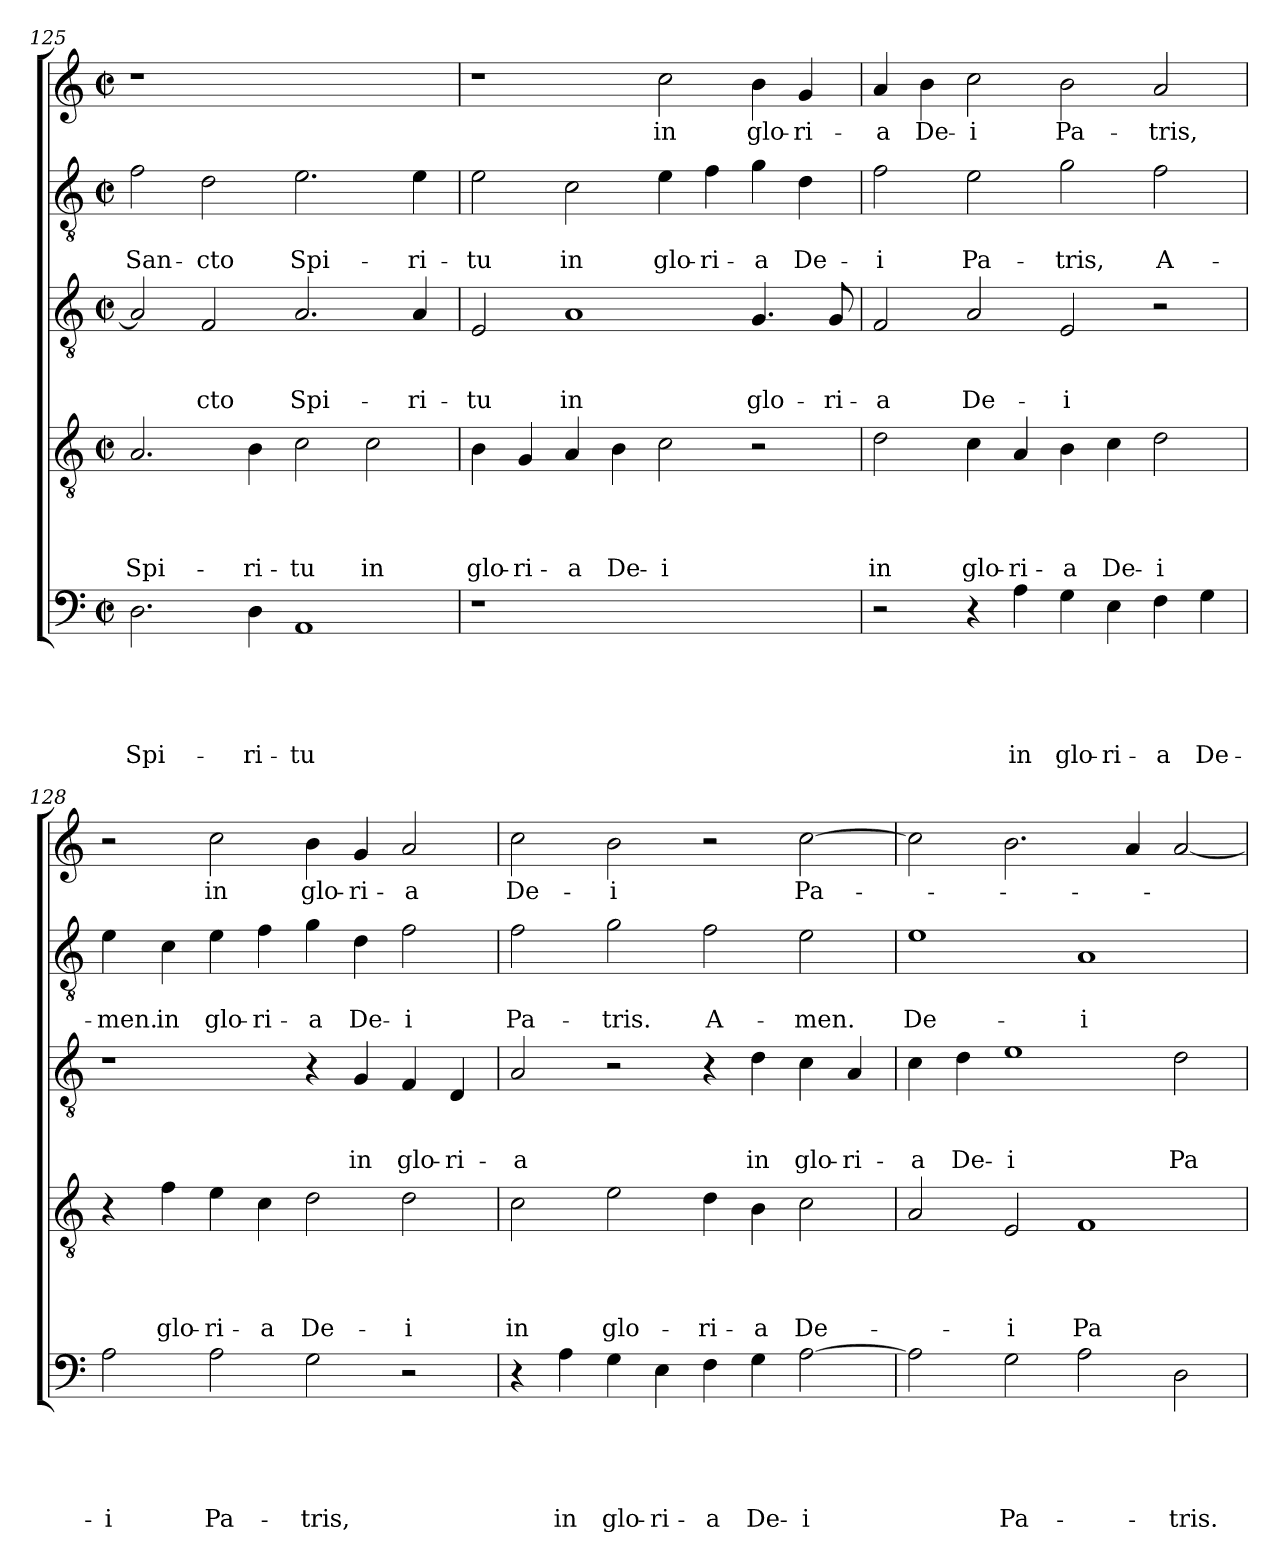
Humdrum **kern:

**kern	**text	**text	**text	**text	**text	**kern	**text	**text	**text	**text	**kern	**text	**text	**text	**kern	**text	**text	**kern	**text
*part5	*part5	*part5	*part5	*part5	*part5	*part4	*part4	*part4	*part4	*part4	*part3	*part3	*part3	*part3	*part2	*part2	*part2	*part1	*part1
*staff5	*staff5	*staff5	*staff5	*staff5	*staff5	*staff4	*staff4	*staff4	*staff4	*staff4	*staff3	*staff3	*staff3	*staff3	*staff2	*staff2	*staff2	*staff1	*staff1
*clefF4	*	*	*	*	*	*clefGv2	*	*	*	*	*clefGv2	*	*	*	*clefGv2	*	*	*clefG2	*
*k[]	*	*	*	*	*	*k[]	*	*	*	*	*k[]	*	*	*	*k[]	*	*	*k[]	*
*C:	*	*	*	*	*	*C:	*	*	*	*	*C:	*	*	*	*C:	*	*	*C:	*
*M2/2	*	*	*	*	*	*M2/2	*	*	*	*	*M2/2	*	*	*	*M2/2	*	*	*M2/2	*
*met(c|)	*	*	*	*	*	*met(c|)	*	*	*	*	*met(c|)	*	*	*	*met(c|)	*	*	*met(c|)	*
=125	=125	=125	=125	=125	=125	=125	=125	=125	=125	=125	=125	=125	=125	=125	=125	=125	=125	=125	=125
2.D\	.	.	.	.	Spi-	2.A/	.	.	.	Spi-	2A/]	.	.	.	2f\	.	San-	1r	.
.	.	.	.	.	.	.	.	.	.	.	2F/	.	.	-cto	2d\	.	-cto	.	.
4D\	.	.	.	.	-ri-	4B\	.	.	.	-ri-	.	.	.	.	.	.	.	.	.
1AA	.	.	.	.	-tu	2c\	.	.	.	-tu	2.A/	.	.	Spi-	2.e\	.	Spi-	1ryy	.
.	.	.	.	.	.	2c\	.	.	.	in	.	.	.	.	.	.	.	.	.
.	.	.	.	.	.	.	.	.	.	.	4A/	.	.	-ri-	4e\	.	-ri-	.	.
=126	=126	=126	=126	=126	=126	=126	=126	=126	=126	=126	=126	=126	=126	=126	=126	=126	=126	=126	=126
1r	.	.	.	.	.	4B\	.	.	.	glo-	2E/	.	.	-tu	2e\	.	-tu	1r	.
.	.	.	.	.	.	4G/	.	.	.	-ri-	.	.	.	.	.	.	.	.	.
.	.	.	.	.	.	4A/	.	.	.	-a	1A	.	.	in	2c\	.	in	.	.
.	.	.	.	.	.	4B\	.	.	.	De-	.	.	.	.	.	.	.	.	.
1ryy	.	.	.	.	.	2c\	.	.	.	-i	.	.	.	.	4e\	.	glo-	2cc\	in
.	.	.	.	.	.	.	.	.	.	.	.	.	.	.	4f\	.	-ri-	.	.
.	.	.	.	.	.	2r	.	.	.	.	4.G/	.	.	glo-	4g\	.	-a	4b\	glo-
.	.	.	.	.	.	.	.	.	.	.	.	.	.	.	4d\	.	De-	4g/	-ri-
.	.	.	.	.	.	.	.	.	.	.	8G/	.	.	-ri-	.	.	.	.	.
=127	=127	=127	=127	=127	=127	=127	=127	=127	=127	=127	=127	=127	=127	=127	=127	=127	=127	=127	=127
2r	.	.	.	.	.	2d\	.	.	.	in	2F/	.	.	-a	2f\	.	-i	4a/	-a
.	.	.	.	.	.	.	.	.	.	.	.	.	.	.	.	.	.	4b\	De-
4r	.	.	.	.	.	4c\	.	.	.	glo-	2A/	.	.	De-	2e\	.	Pa-	2cc\	-i
4A\	.	.	.	.	in	4A/	.	.	.	-ri-	.	.	.	.	.	.	.	.	.
4G\	.	.	.	.	glo-	4B\	.	.	.	-a	2E/	.	.	-i	2g\	.	-tris,	2b\	Pa-
4E\	.	.	.	.	-ri-	4c\	.	.	.	De-	.	.	.	.	.	.	.	.	.
4F\	.	.	.	.	-a	2d\	.	.	.	-i	2r	.	.	.	2f\	.	A-	2a/	-tris,
4G\	.	.	.	.	De-	.	.	.	.	.	.	.	.	.	.	.	.	.	.
!!LO:LB:g=z
=128	=128	=128	=128	=128	=128	=128	=128	=128	=128	=128	=128	=128	=128	=128	=128	=128	=128	=128	=128
2A\	.	.	.	.	-i	4r	.	.	.	.	1r	.	.	.	4e\	.	-men.	2r	.
.	.	.	.	.	.	4f\	.	.	.	glo-	.	.	.	.	4c\	.	in	.	.
2A\	.	.	.	.	Pa-	4e\	.	.	.	-ri-	.	.	.	.	4e\	.	glo-	2cc\	in
.	.	.	.	.	.	4c\	.	.	.	-a	.	.	.	.	4f\	.	-ri-	.	.
2G\	.	.	.	.	-tris,	2d\	.	.	.	De-	4r	.	.	.	4g\	.	-a	4b\	glo-
.	.	.	.	.	.	.	.	.	.	.	4G/	.	.	in	4d\	.	De-	4g/	-ri-
2r	.	.	.	.	.	2d\	.	.	.	-i	4F/	.	.	glo-	2f\	.	-i	2a/	-a
.	.	.	.	.	.	.	.	.	.	.	4D/	.	.	-ri-	.	.	.	.	.
=129	=129	=129	=129	=129	=129	=129	=129	=129	=129	=129	=129	=129	=129	=129	=129	=129	=129	=129	=129
4r	.	.	.	.	.	2c\	.	.	.	in	2A/	.	.	-a	2f\	.	Pa-	2cc\	De-
4A\	.	.	.	.	in	.	.	.	.	.	.	.	.	.	.	.	.	.	.
4G\	.	.	.	.	glo-	2e\	.	.	.	glo-	2r	.	.	.	2g\	.	-tris.	2b\	-i
4E\	.	.	.	.	-ri-	.	.	.	.	.	.	.	.	.	.	.	.	.	.
4F\	.	.	.	.	-a	4d\	.	.	.	-ri-	4r	.	.	.	2f\	.	A-	2r	.
4G\	.	.	.	.	De-	4B\	.	.	.	-a	4d\	.	.	in	.	.	.	.	.
[2A\	.	.	.	.	-i	2c\	.	.	.	De-	4c\	.	.	glo-	2e\	.	-men.	[2cc\	Pa-
.	.	.	.	.	.	.	.	.	.	.	4A/	.	.	-ri-	.	.	.	.	.
=130	=130	=130	=130	=130	=130	=130	=130	=130	=130	=130	=130	=130	=130	=130	=130	=130	=130	=130	=130
2A\]	.	.	.	.	.	2A/	.	.	.	.	4c\	.	.	-a	1e	.	De-	2cc\]	.
.	.	.	.	.	.	.	.	.	.	.	4d\	.	.	De-	.	.	.	.	.
2G\	.	.	.	.	Pa-	2E/	.	.	.	-i	1e	.	.	-i	.	.	.	2.b\	.
2A\	.	.	.	.	.	1F	.	.	.	Pa-	.	.	.	.	1A	.	-i	.	.
.	.	.	.	.	.	.	.	.	.	.	.	.	.	.	.	.	.	4a/	.
2D\	.	.	.	.	-tris.	.	.	.	.	.	2d\	.	.	Pa-	.	.	.	[2a/	.
=	=	=	=	=	=	=	=	=	=	=	=	=	=	=	=	=	=	=	=
*-	*-	*-	*-	*-	*-	*-	*-	*-	*-	*-	*-	*-	*-	*-	*-	*-	*-	*-	*-
